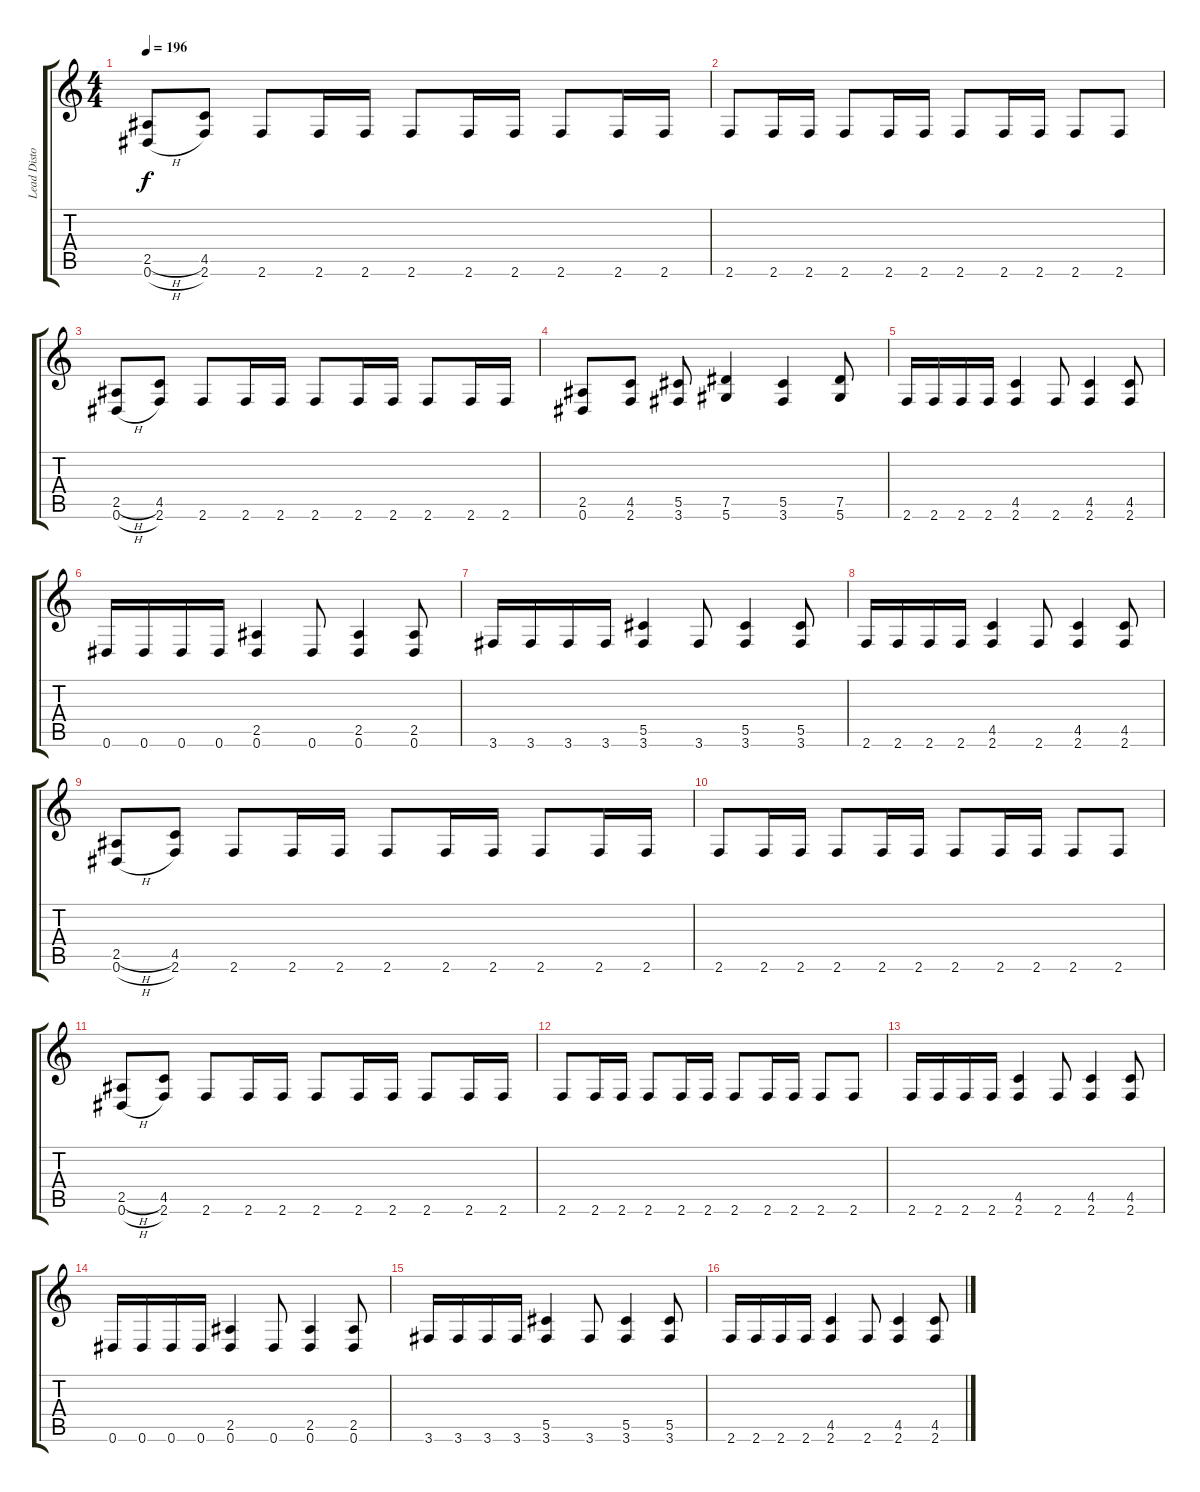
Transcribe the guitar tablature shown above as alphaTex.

\track ("Lead Distortion" "Lead Disto") {instrument overdrivenguitar}
\staff {score tabs}
\tuning (Eb4 Bb3 Gb3 Db3 Ab2 Eb2) {hide}
\ts (4 4)
\tempo 196
\clef g2
\ks c
(2.5{h} 0.6{h}).8{dy f} (4.5 2.6).8 2.6.8 2.6.16 2.6.16 2.6.8 2.6.16 2.6.16 2.6.8 2.6.16 2.6.16 |
2.6.8 2.6.16 2.6.16 2.6.8 2.6.16 2.6.16 2.6.8 2.6.16 2.6.16 2.6.8 2.6.8 |
(2.5{h} 0.6{h}).8 (4.5 2.6).8 2.6.8 2.6.16 2.6.16 2.6.8 2.6.16 2.6.16 2.6.8 2.6.16 2.6.16 |
(2.5 0.6).8 (4.5 2.6).8 (5.5 3.6).8 (7.5 5.6).4 (5.5 3.6).4 (7.5 5.6).8 |
2.6.16 2.6.16 2.6.16 2.6.16 (4.5 2.6).4 2.6.8 (4.5 2.6).4 (4.5 2.6).8 |
0.6.16 0.6.16 0.6.16 0.6.16 (2.5 0.6).4 0.6.8 (2.5 0.6).4 (2.5 0.6).8 |
3.6.16 3.6.16 3.6.16 3.6.16 (5.5 3.6).4 3.6.8 (5.5 3.6).4 (5.5 3.6).8 |
2.6.16 2.6.16 2.6.16 2.6.16 (4.5 2.6).4 2.6.8 (4.5 2.6).4 (4.5 2.6).8 |
(2.5{h} 0.6{h}).8 (4.5 2.6).8 2.6.8 2.6.16 2.6.16 2.6.8 2.6.16 2.6.16 2.6.8 2.6.16 2.6.16 |
2.6.8 2.6.16 2.6.16 2.6.8 2.6.16 2.6.16 2.6.8 2.6.16 2.6.16 2.6.8 2.6.8 |
(2.5{h} 0.6{h}).8 (4.5 2.6).8 2.6.8 2.6.16 2.6.16 2.6.8 2.6.16 2.6.16 2.6.8 2.6.16 2.6.16 |
2.6.8 2.6.16 2.6.16 2.6.8 2.6.16 2.6.16 2.6.8 2.6.16 2.6.16 2.6.8 2.6.8 |
2.6.16 2.6.16 2.6.16 2.6.16 (4.5 2.6).4 2.6.8 (4.5 2.6).4 (4.5 2.6).8 |
0.6.16 0.6.16 0.6.16 0.6.16 (2.5 0.6).4 0.6.8 (2.5 0.6).4 (2.5 0.6).8 |
3.6.16 3.6.16 3.6.16 3.6.16 (5.5 3.6).4 3.6.8 (5.5 3.6).4 (5.5 3.6).8 |
2.6.16 2.6.16 2.6.16 2.6.16 (4.5 2.6).4 2.6.8 (4.5 2.6).4 (4.5 2.6).8
